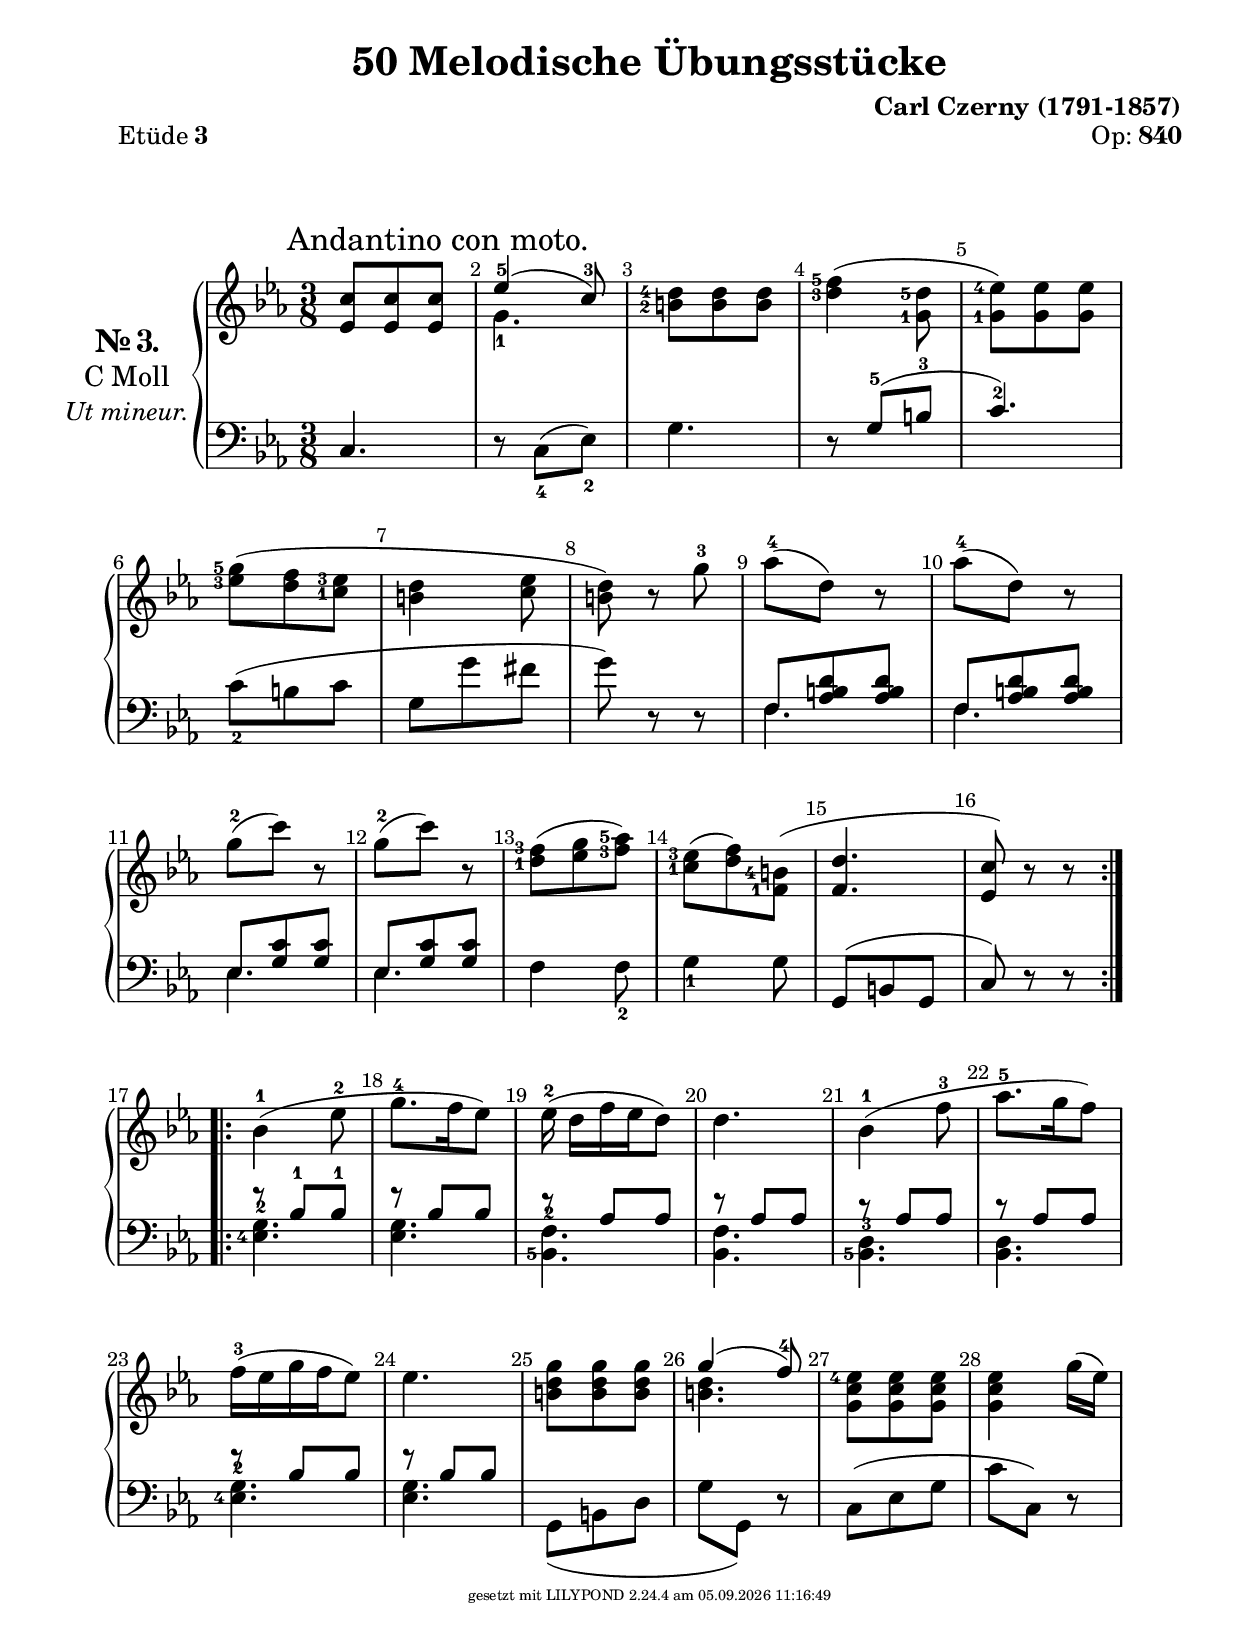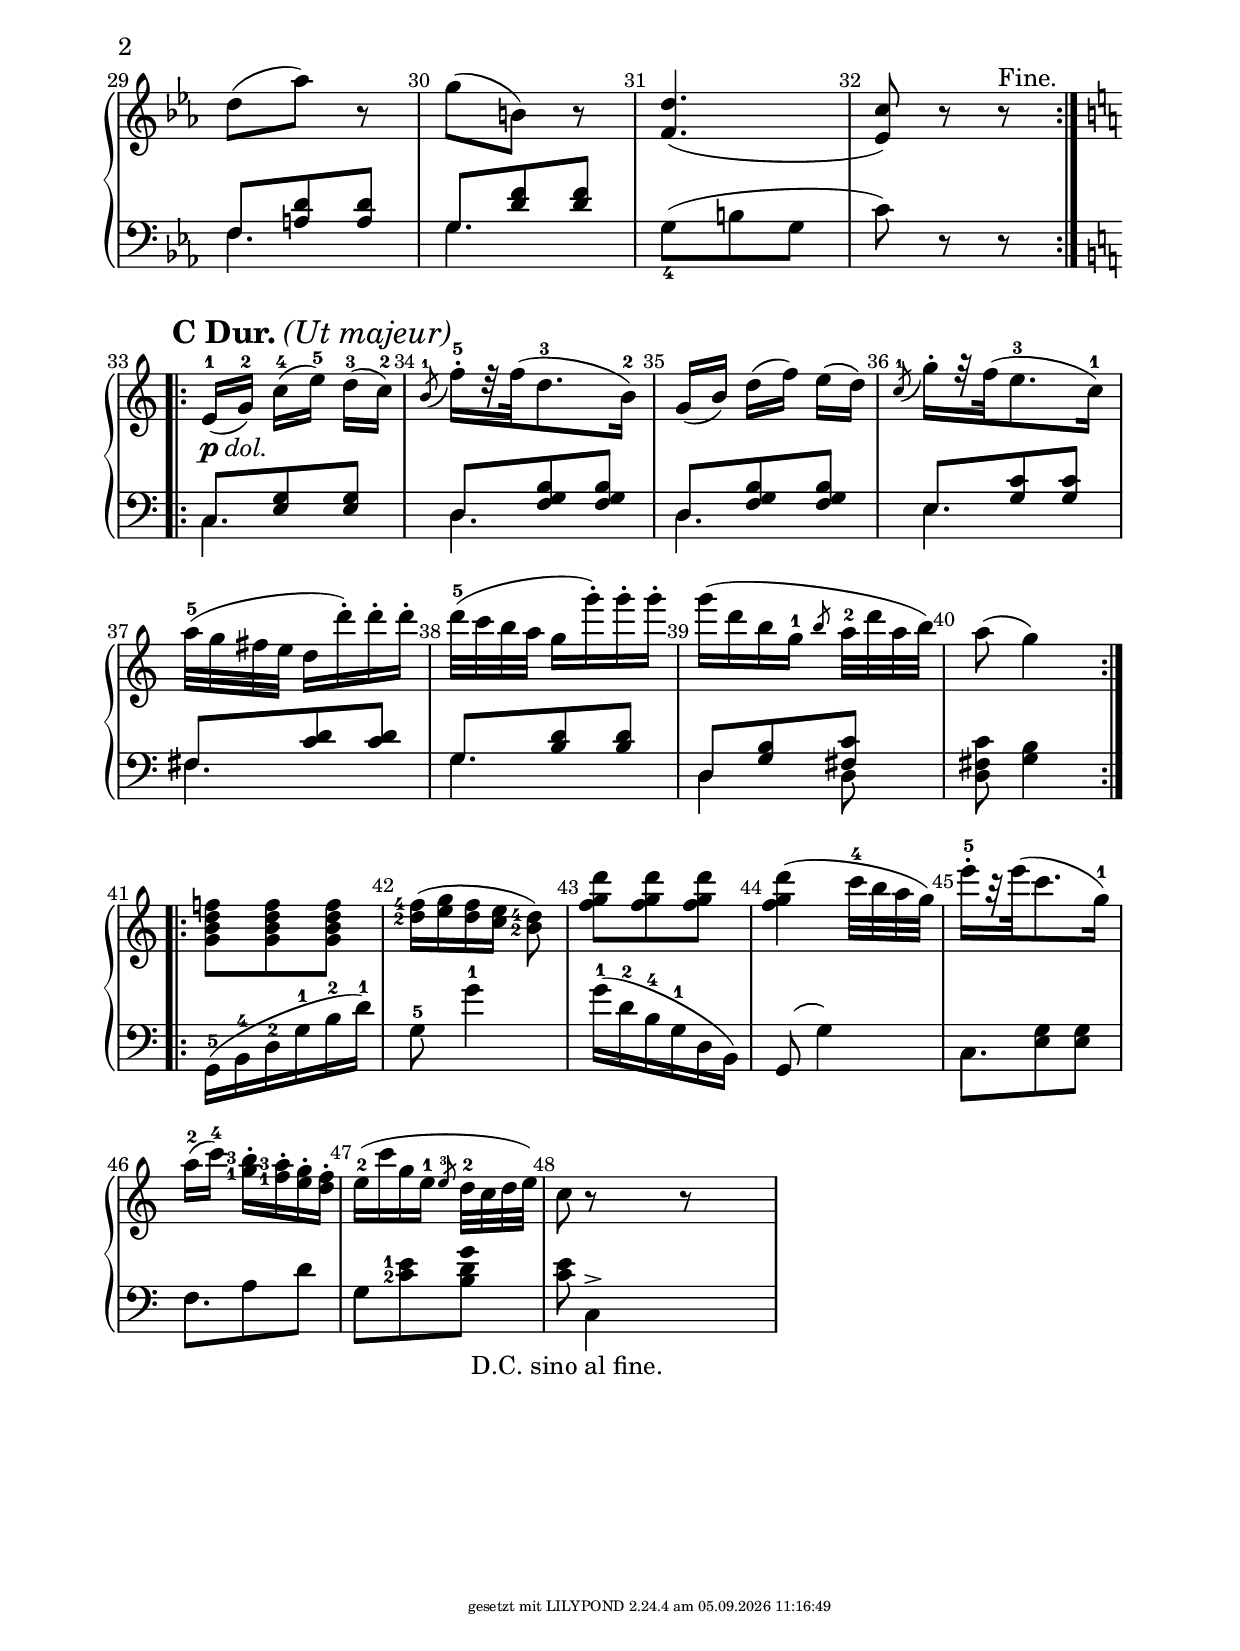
\version "2.19.37"

\language "deutsch"

\include "Papier+Layout.ly"
%\include "letter.ly"

\header {
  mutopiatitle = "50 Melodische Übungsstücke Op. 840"
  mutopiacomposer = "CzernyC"
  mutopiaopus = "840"
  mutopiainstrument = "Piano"
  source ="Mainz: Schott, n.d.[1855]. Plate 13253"
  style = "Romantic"
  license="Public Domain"
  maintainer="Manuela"
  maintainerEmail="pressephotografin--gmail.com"
  composer =\markup { \bold "Carl Czerny (1791-1857)"  }
  opus = \markup { "Op:" \number \tiny 840 }
  piece =\markup { "Etüde" \number \tiny 3 }
  title = "50 Melodische Übungsstücke"
}

RH= \relative c'' {
  %\accidentalStyle modern
  \key c \minor \time 3/8
  \set Staff.explicitKeySignatureVisibility = #end-of-line-invisible
  \mark \markup  "Andantino con moto."
  \override Fingering.direction = #UP
  \set fingeringOrientations = #'(left)
  \set Timing.beamExceptions = #'()
  \set Timing.baseMoment = #(ly:make-moment 1/8)
  \set Staff.beatStructure = #'(3 ) % abhängig vom Takt

  \once \override TextScript.extra-offset = #'( -18.7 . 1 )
  %% so kriege ich das "o" zu N.o
  < es, c' >8 %-\markup { \small \bold o }
  q q
  <<
    { es'4-5( c8-3) }
    \\
    { g4.-1 }
  >>
  < h-2 d-4 >8 q q
  < d-3 f-5 >4( < g,-1 d'-5 >8 < g-1 es'-4 >) q q \break
  < es'-3 g-5 >( < d f > < c-1 es-3 > < h  d >4 < c es >8 < h d >) r
  g'-3  as-4( d,) r as'-4( d,) r \break
  g-2( c) r g-2( c) r
  < d,-1 f-3 >( < es g > < f-3 as-5 >)

  < c-1 es-3 >( < d f >) < f,-1 h-4 >( < f d' >4. < es c' >8) r r
  \bar ":..:" \break
  b'4-1( es8-2 g8.-4 f16 es8)
  es16-2( d[ f es d8)] d4.
  b4-1( f'8-3 as8.-5 g16 f8) \break
  f16-3( es g f es8) es4.
  < h d g >8 q q
  <<
    { g'4( f8-4) }
    \\
    { < h, d >4. }
  >>
  < g c es-4 >8 q q
  < g c es >4 g'16( es) \break
  d8( as') r
  g( h,) r
  < f d' >4.( < es c' >8) r r^\markup "Fine."
  \bar ":..:"
  \mark \markup { \bold "C Dur." \italic "(Ut majeur)" }
  \key c \major
  \set Timing.baseMoment = #(ly:make-moment 1/16)
  \set Staff.beatStructure = #'(2 2 2 )
  e16-1(-\markup { \dynamic p \italic dol. } g-2) c-4( e-5) d-3( c-2)
  \once \override Voice.Slur #'positions = #'(0 . 3)
  \slashedGrace h8-1( f'16-.-5)[ r32 f( d8.-3 h16-2)]
  g16( h) d( f) e( d)
  \once \override Slur.positions = #'(3 . 3.5)
  \slashedGrace c8-1( g'16-.)[ r32 f( e8.-3 c16-1)] \break
  a'32-5( g fis e d16[ d'-.) d-. d-.]
  d32-5( c h a g16[ g'-.) g-. g-.]
  g16([ d h g-1] \slashedGrace h8 a32-2 d a h)
  a8( g4) \bar ":..:" \break
  \set Timing.baseMoment = #(ly:make-moment 1/8)
  \set Staff.beatStructure = #'(3 ) % abhängig vom Takt
  \set fingeringOrientations = #'(left)
  < g, h d f! >8 q q
  \autoBeamOff < d'-2 f-4 >16([ < e g > < d f >  < c e >]  < h-2 d-4 >8) \autoBeamOn
  < f' g d' > q q < f g d' >4( c'32-4 h a g)
  e'16-.-5[ r32 e( c8. g16-1)]
  \autoBeamOff a-2([ c-4)] \autoBeamOn < g-1 h-3 >-. < f-1 a-3 >-. < e g >-. < d f >-.
  \autoBeamOff  e-2([ c' g e-1] \autoBeamOn \slashedGrace e8-3 d32-2 c d e)
  c8 r r
}

LHI = \relative c' {
  \set fingeringOrientations = #'(down)
  \override Fingering.direction = #DOWN
  \override Fingering.staff-padding = #'()
  \clef bass  \key c \minor
  \voiceOne
  \mergeDifferentlyHeadedOn
  \mergeDifferentlyDottedOn
  \set Timing.beamExceptions = #'()
  \set Timing.baseMoment = #(ly:make-moment 1/8)
  \set Staff.beatStructure = #'(3 ) % abhängig vom Takt
  \set Staff.explicitKeySignatureVisibility = #end-of-line-invisible
  c,4.
  s4. s d8\rest g-5( h-3 c4.-2)
  s s s
  f,8 < as h d > q f8 < as h d > q
  es < g c > q es < g c > q
  s4. s4.
  g,8( h g c) d8\rest d8\rest
  r8 b'-1 b-1 r8 b b r8 as as r8 as as r8 as as r8 as as
  r b b r b b
  s4. s s s
  f8 < a d > q g < d' f > q
  s4. s4.
  \set fingeringOrientations = #'(left)
  \key c \major
  c,8 < e g > q
  d < f g h > q d q q
  e < g c > q fis < c' d > q
  g < h d > q d, < g h > < fis c' > s4.
  s s s
  \once \override Slur.positions = #'(3 . 3.5)
  \stemUp g,8( \stemNeutral g'4)
  c,8 < e g > q f a d
  g, < c-2 e-1 > < h d >
}

LHII = \relative c' {
  %  \set fingeringOrientations = #'(down)
  %\override Fingering.direction = #LEFT
  \override Fingering.staff-padding = #'()
  \voiceTwo
  \set fingeringOrientations = #'(left up)
  \set Timing.beamExceptions = #'()
  \set Timing.baseMoment = #(ly:make-moment 1/8)
  \set Staff.beatStructure = #'(3 ) % abhängig vom Takt

  s4.
  d,8\rest c-4^( es-2^) g4.
  s4. s c8-2^( h c g g' fis g)  d,8\rest d8\rest
  f4. f4. es4. es4.
  f4 f8-2 g4-1 g8 s4. s4.
  < es-4 g-2 >4. q
  < b-5 f'-2 > q
  < b-5 d-3 > q
  < es-4 g-2 >4. q
  g,8( h d g g,) d'8\rest
  c^( es g c c,) d8\rest
  f4. g
  g8-4^( h g c) d,8\rest d8\rest
  c4. d d e fis g d4 d8
  < d fis c' >8 < g h >4
  \override Fingering.direction = #UP
  g,16-5^( h-4 d-2 g-1 h-2 d-1)
  g,8-5 g'4-1
  g16-1^( d-2 h-4 g-1 d h)
  s4.
  c4. f g4 \tweak Stem.transparent ##t g'8 < c, e>8
  \once \override TextScript.extra-offset = #'( -10 . 0 )
  c,4^>_\markup "D.C. sino al fine."

}

\score
{
  \new PianoStaff \with {
    instrumentName = \markup {
      \center-column {
        %\once \override TextScript.extra-offset = #'( 0 . 0.5)
        %\draw-circle #0.5 #0.3 ##f
        \line { \bold \huge { "№" } \number 3. }
        \line \large { C Moll }
        \italic \line { Ut mineur. }
      }
    }
    shortInstrumentName = ""
  }
  <<

    \new Staff="Discant"
    \with
    {
      \consists "Bar_number_engraver"
      \override BarNumber.padding = #0
      \override BarNumber.self-alignment-X = #CENTER
      \override BarNumber.break-visibility = #end-of-line-invisible
      %instrumentName="Vocal"
    }
    {
      <<
        \set Staff.explicitKeySignatureVisibility = #begin-of-line-visible
        \RH

      >>

    }
    \new Staff="Bass" {

      <<
        \new Voice = "first"
        \relative c'
        \LHI
        \new Voice= "second"
        \LHII
      >>
    }
  >>
  %\layout {  }
  %\midi { }
}

